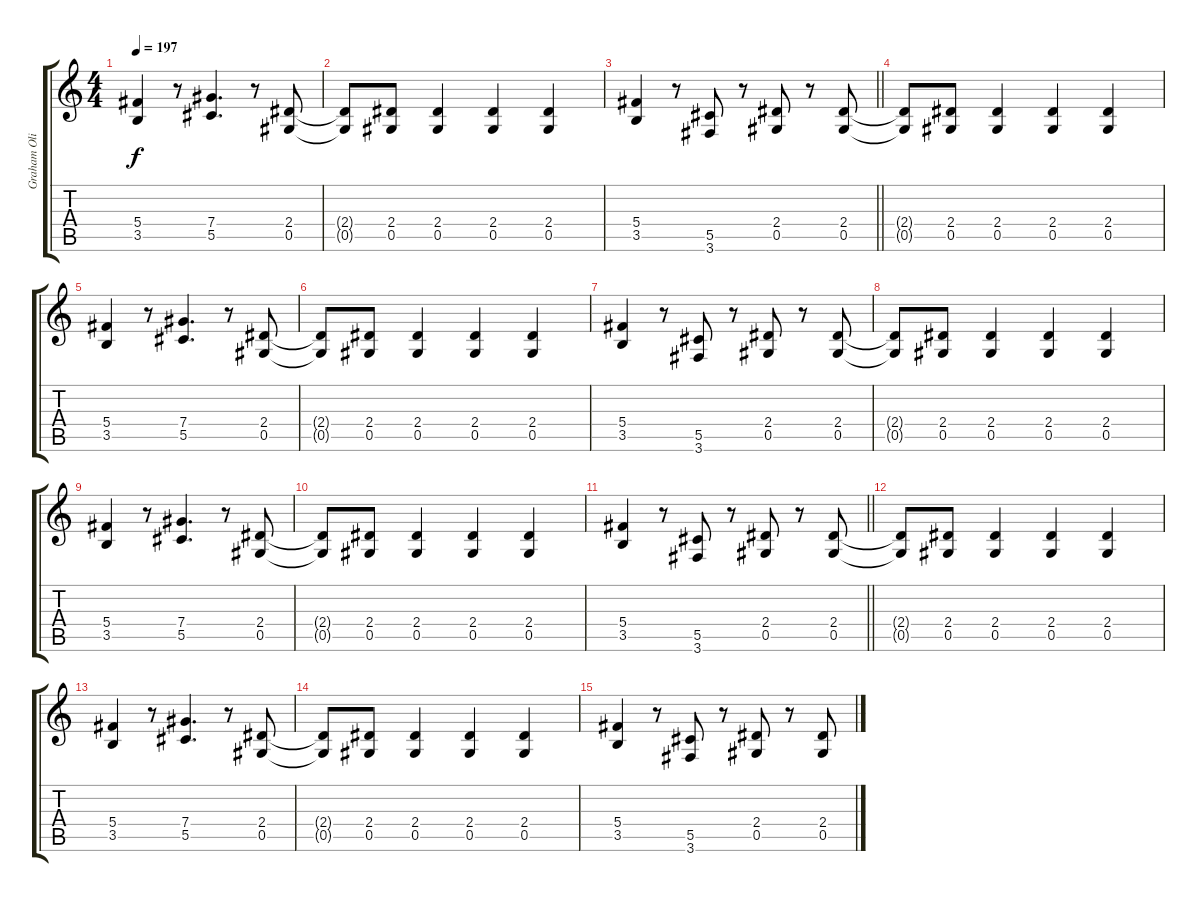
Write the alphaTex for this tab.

\track ("Graham Oliver" "Graham Oli") {instrument overdrivenguitar}
\staff {score tabs}
\tuning (Eb4 Bb3 Gb3 Db3 Ab2 Eb2) {hide}
\ts (4 4)
\tempo 197
\clef g2
\ks c
(5.4 3.5).4{dy f} r.8 (7.4 5.5).4{d} r.8 (2.4 0.5).8 |
(2.4{t} 0.5{t}).8 (2.4 0.5).8 (2.4 0.5).4 (2.4 0.5).4 (2.4 0.5).4 |
\barLineRight lightlight
(5.4 3.5).4 r.8 (5.5 3.6).8 r.8 (2.4 0.5).8 r.8 (2.4 0.5).8 |
(2.4{t} 0.5{t}).8{volume 2} (2.4 0.5).8 (2.4 0.5).4 (2.4 0.5).4 (2.4 0.5).4 |
(5.4 3.5).4 r.8 (7.4 5.5).4{d} r.8 (2.4 0.5).8 |
(2.4{t} 0.5{t}).8 (2.4 0.5).8 (2.4 0.5).4 (2.4 0.5).4 (2.4 0.5).4 |
(5.4 3.5).4 r.8 (5.5 3.6).8 r.8 (2.4 0.5).8 r.8 (2.4 0.5).8 |
(2.4{t} 0.5{t}).8{volume 1} (2.4 0.5).8 (2.4 0.5).4 (2.4 0.5).4 (2.4 0.5).4 |
(5.4 3.5).4 r.8 (7.4 5.5).4{d} r.8 (2.4 0.5).8 |
(2.4{t} 0.5{t}).8 (2.4 0.5).8 (2.4 0.5).4 (2.4 0.5).4 (2.4 0.5).4 |
\barLineRight lightlight
(5.4 3.5).4 r.8 (5.5 3.6).8 r.8 (2.4 0.5).8 r.8 (2.4 0.5).8 |
(2.4{t} 0.5{t}).8{volume 0} (2.4 0.5).8 (2.4 0.5).4 (2.4 0.5).4 (2.4 0.5).4 |
(5.4 3.5).4 r.8 (7.4 5.5).4{d} r.8 (2.4 0.5).8 |
(2.4{t} 0.5{t}).8 (2.4 0.5).8 (2.4 0.5).4 (2.4 0.5).4 (2.4 0.5).4 |
(5.4 3.5).4 r.8 (5.5 3.6).8 r.8 (2.4 0.5).8 r.8 (2.4 0.5).8
